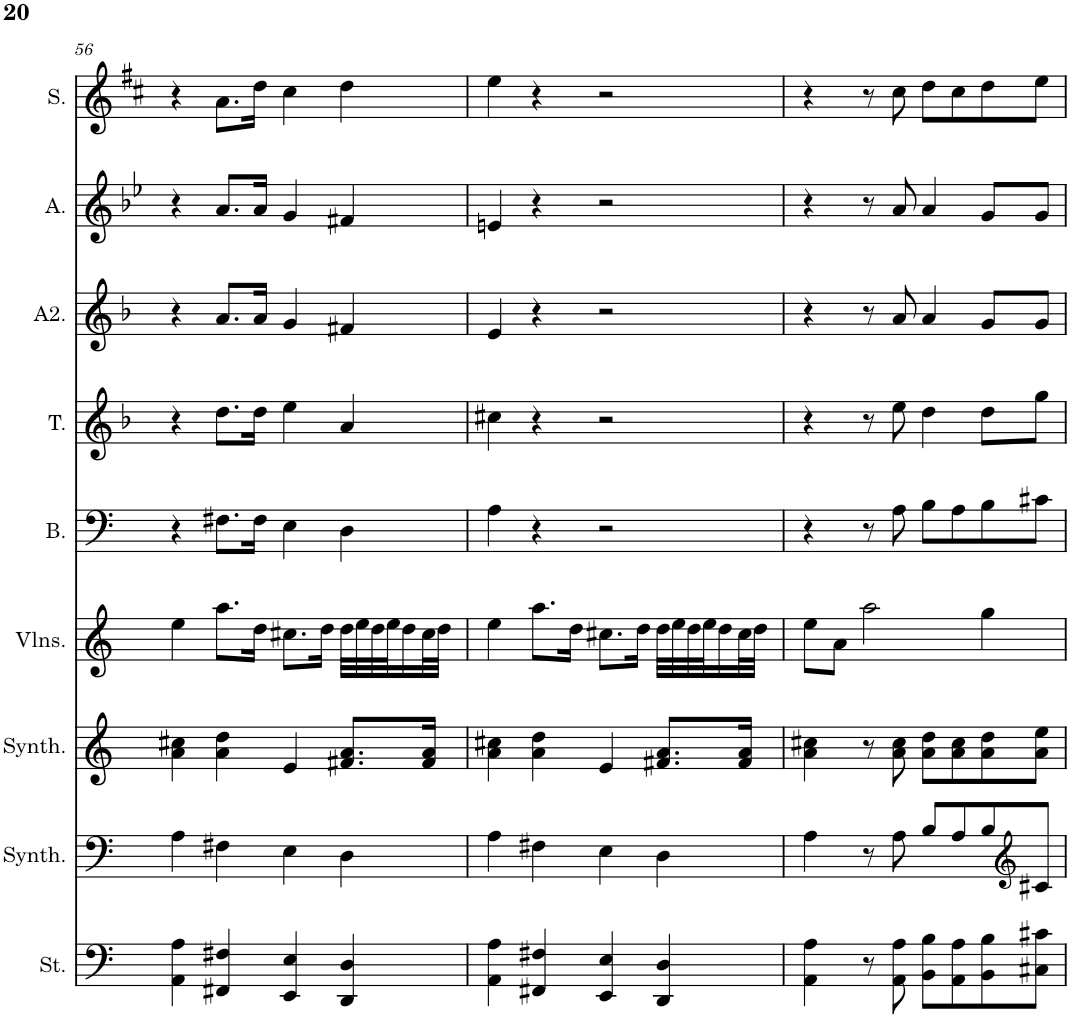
**kern	**kern	**kern	**kern	**kern	**kern	**kern	**kern	**kern
*part9	*part8	*part7	*part6	*part5	*part4	*part3	*part2	*part1
*staff9	*staff8	*staff7	*staff6	*staff5	*staff4	*staff3	*staff2	*staff1
*I"Cordes, D'Bass/Strings, etc	*I"Synthétiseur d'instruments à cordes, Synth strings, etc	*I"Synthétiseur d'instruments à cordes, Synth strings 2	*I"Violons, 1st violins	*I"Basse	*I"Tenor	*I"Alto 2	*I"Alto	*I"Soprano
*I'St.	*I'Synth.	*I'Synth.	*I'Vlns.	*I'B.	*I'T.	*I'A2.	*I'A.	*I'S.
!!LO:PB:g=z
*clefF4	*clefF4	*clefG2	*clefG2	*clefF4	*clefG2	*clefG2	*clefG2	*clefG2
*k[]	*k[]	*k[]	*k[]	*k[]	*k[b-]	*k[b-]	*k[b-e-]	*k[f#c#]
*M4/4	*M4/4	*M4/4	*M4/4	*M4/4	*M4/4	*M4/4	*M4/4	*M4/4
=56	=56	=56	=56	=56	=56	=56	=56	=56
4AA\ 4A\	4A\	4a\ 4cc#X\	4ee\	4r	4r	4r	4r	4r
4FF#X/ 4F#X/	4F#X\	4a\ 4dd\	8.aa\L	8.F#X\L	8.dd\L	8.a/L	8.a/L	8.a\L
.	.	.	16dd\Jk	16F#\Jk	16dd\Jk	16a/Jk	16a/Jk	16dd\Jk
4EE/ 4E/	4E\	4e/	8.cc#X\L	4E\	4ee\	4g/	4g/	4cc#\
.	.	.	16dd\Jk	.	.	.	.	.
4DD/ 4D/	4D\	8.f#X/ 8.a/L	32dd\LLL	4D\	4a/	4f#X/	4f#X/	4dd\
.	.	.	32ee\	.	.	.	.	.
.	.	.	32dd\	.	.	.	.	.
.	.	.	32ee\J	.	.	.	.	.
.	.	.	16dd\	.	.	.	.	.
.	.	16f#/ 16a/Jk	32cc#\L	.	.	.	.	.
.	.	.	32dd\JJJ	.	.	.	.	.
=57	=57	=57	=57	=57	=57	=57	=57	=57
4AA\ 4A\	4A\	4a\ 4cc#X\	4ee\	4A\	4cc#X\	4e/	4en/	4ee\
4FF#X/ 4F#X/	4F#X\	4a\ 4dd\	8.aa\L	4r	4r	4r	4r	4r
.	.	.	16dd\Jk	.	.	.	.	.
4EE/ 4E/	4E\	4e/	8.cc#X\L	2r	2r	2r	2r	2r
.	.	.	16dd\Jk	.	.	.	.	.
4DD/ 4D/	4D\	8.f#X/ 8.a/L	32dd\LLL	.	.	.	.	.
.	.	.	32ee\	.	.	.	.	.
.	.	.	32dd\	.	.	.	.	.
.	.	.	32ee\J	.	.	.	.	.
.	.	.	16dd\	.	.	.	.	.
.	.	16f#/ 16a/Jk	32cc#\L	.	.	.	.	.
.	.	.	32dd\JJJ	.	.	.	.	.
=58	=58	=58	=58	=58	=58	=58	=58	=58
4AA\ 4A\	4A\	4a\ 4cc#X\	8ee\L	4r	4r	4r	4r	4r
.	.	.	8a\J	.	.	.	.	.
8r	8r	8r	2aa\	8r	8r	8r	8r	8r
8AA\ 8A\	8A\	8a\ 8cc#\	.	8A\	8ee\	8a/	8a/	8cc#\
8BB\ 8B\L	8B/L	8a\ 8dd\L	.	8B\L	4dd\	4a/	4a/	8dd\L
8AA\ 8A\	8A/	8a\ 8cc#\	.	8A\	.	.	.	8cc#\
8BB\ 8B\	8B/	8a\ 8dd\	4gg\	8B\	8dd\L	8g/L	8g/L	8dd\
*	*clefG2	*	*	*	*	*	*	*
8C#X\ 8c#X\J	8c#X/J	8a\ 8ee\J	.	8c#X\J	8gg\J	8g/J	8g/J	8ee\J
=	=	=	=	=	=	=	=	=
*-	*-	*-	*-	*-	*-	*-	*-	*-
